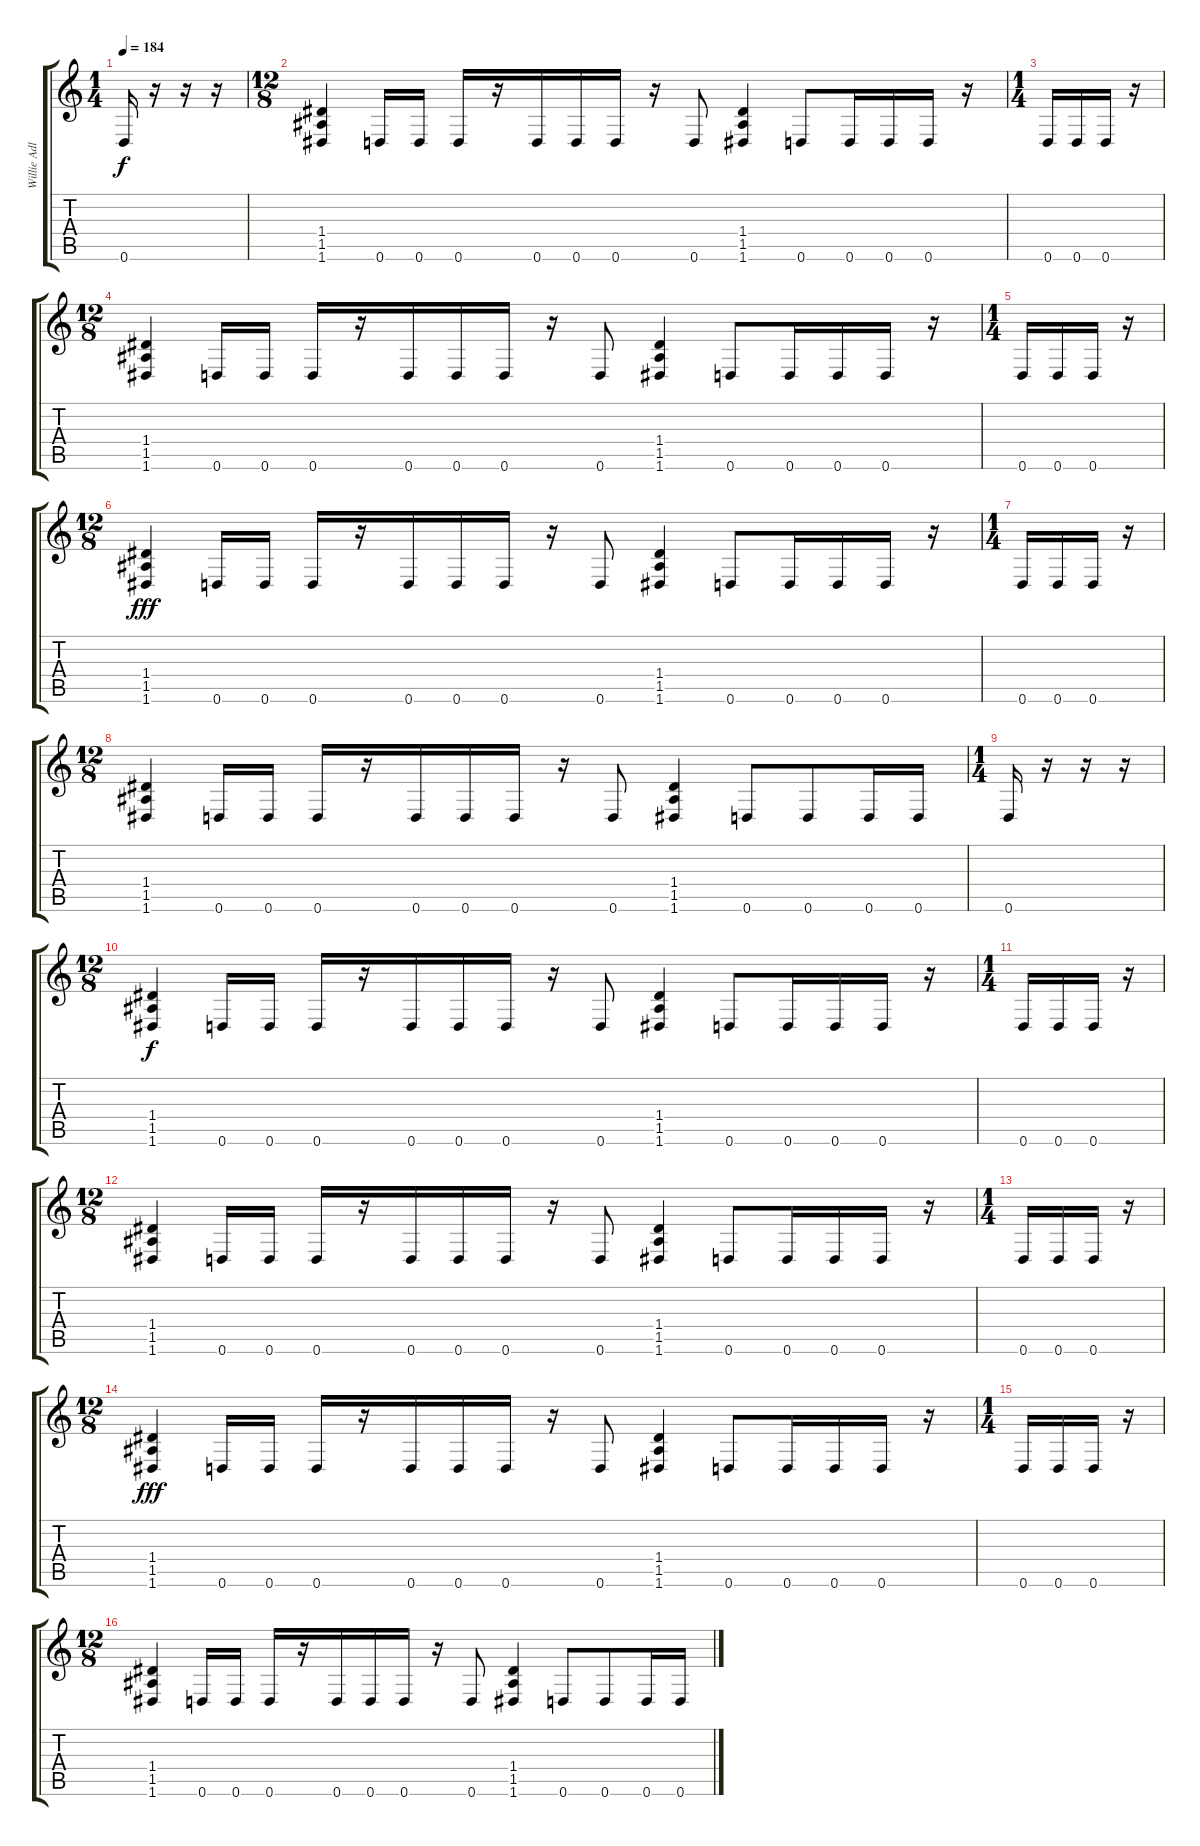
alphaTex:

\track ("Willie Adler" "Willie Adl") {instrument distortionguitar}
\staff {score tabs}
\tuning (E4 B3 G3 D3 A2 D2) {hide}
\ts (1 4)
\tempo 184
\clef g2
\ks c
0.6.16{dy f} r.16 r.16 r.16 |
\ts (12 8)
(1.4 1.5 1.6).4 0.6.16 0.6.16 0.6.16 r.16 0.6.16 0.6.16 0.6.16 r.16 0.6.8 (1.4 1.5 1.6).4 0.6.8 0.6.16 0.6.16 0.6.16 r.16 |
\ts (1 4)
0.6.16 0.6.16 0.6.16 r.16 |
\ts (12 8)
(1.4 1.5 1.6).4 0.6.16 0.6.16 0.6.16 r.16 0.6.16 0.6.16 0.6.16 r.16 0.6.8 (1.4 1.5 1.6).4 0.6.8 0.6.16 0.6.16 0.6.16 r.16 |
\ts (1 4)
0.6.16 0.6.16 0.6.16 r.16 |
\ts (12 8)
(1.4 1.5 1.6).4{dy fff} 0.6.16 0.6.16 0.6.16 r.16 0.6.16 0.6.16 0.6.16 r.16 0.6.8 (1.4 1.5 1.6).4 0.6.8 0.6.16 0.6.16 0.6.16 r.16 |
\ts (1 4)
0.6.16 0.6.16 0.6.16 r.16 |
\ts (12 8)
(1.4 1.5 1.6).4 0.6.16 0.6.16 0.6.16 r.16 0.6.16 0.6.16 0.6.16 r.16 0.6.8 (1.4 1.5 1.6).4 0.6.8 0.6.8 0.6.16 0.6.16 |
\ts (1 4)
0.6.16 r.16 r.16 r.16 |
\ts (12 8)
(1.4 1.5 1.6).4{dy f} 0.6.16 0.6.16 0.6.16 r.16 0.6.16 0.6.16 0.6.16 r.16 0.6.8 (1.4 1.5 1.6).4 0.6.8 0.6.16 0.6.16 0.6.16 r.16 |
\ts (1 4)
0.6.16 0.6.16 0.6.16 r.16 |
\ts (12 8)
(1.4 1.5 1.6).4 0.6.16 0.6.16 0.6.16 r.16 0.6.16 0.6.16 0.6.16 r.16 0.6.8 (1.4 1.5 1.6).4 0.6.8 0.6.16 0.6.16 0.6.16 r.16 |
\ts (1 4)
0.6.16 0.6.16 0.6.16 r.16 |
\ts (12 8)
(1.4 1.5 1.6).4{dy fff} 0.6.16 0.6.16 0.6.16 r.16 0.6.16 0.6.16 0.6.16 r.16 0.6.8 (1.4 1.5 1.6).4 0.6.8 0.6.16 0.6.16 0.6.16 r.16 |
\ts (1 4)
0.6.16 0.6.16 0.6.16 r.16 |
\ts (12 8)
(1.4 1.5 1.6).4 0.6.16 0.6.16 0.6.16 r.16 0.6.16 0.6.16 0.6.16 r.16 0.6.8 (1.4 1.5 1.6).4 0.6.8 0.6.8 0.6.16 0.6.16
